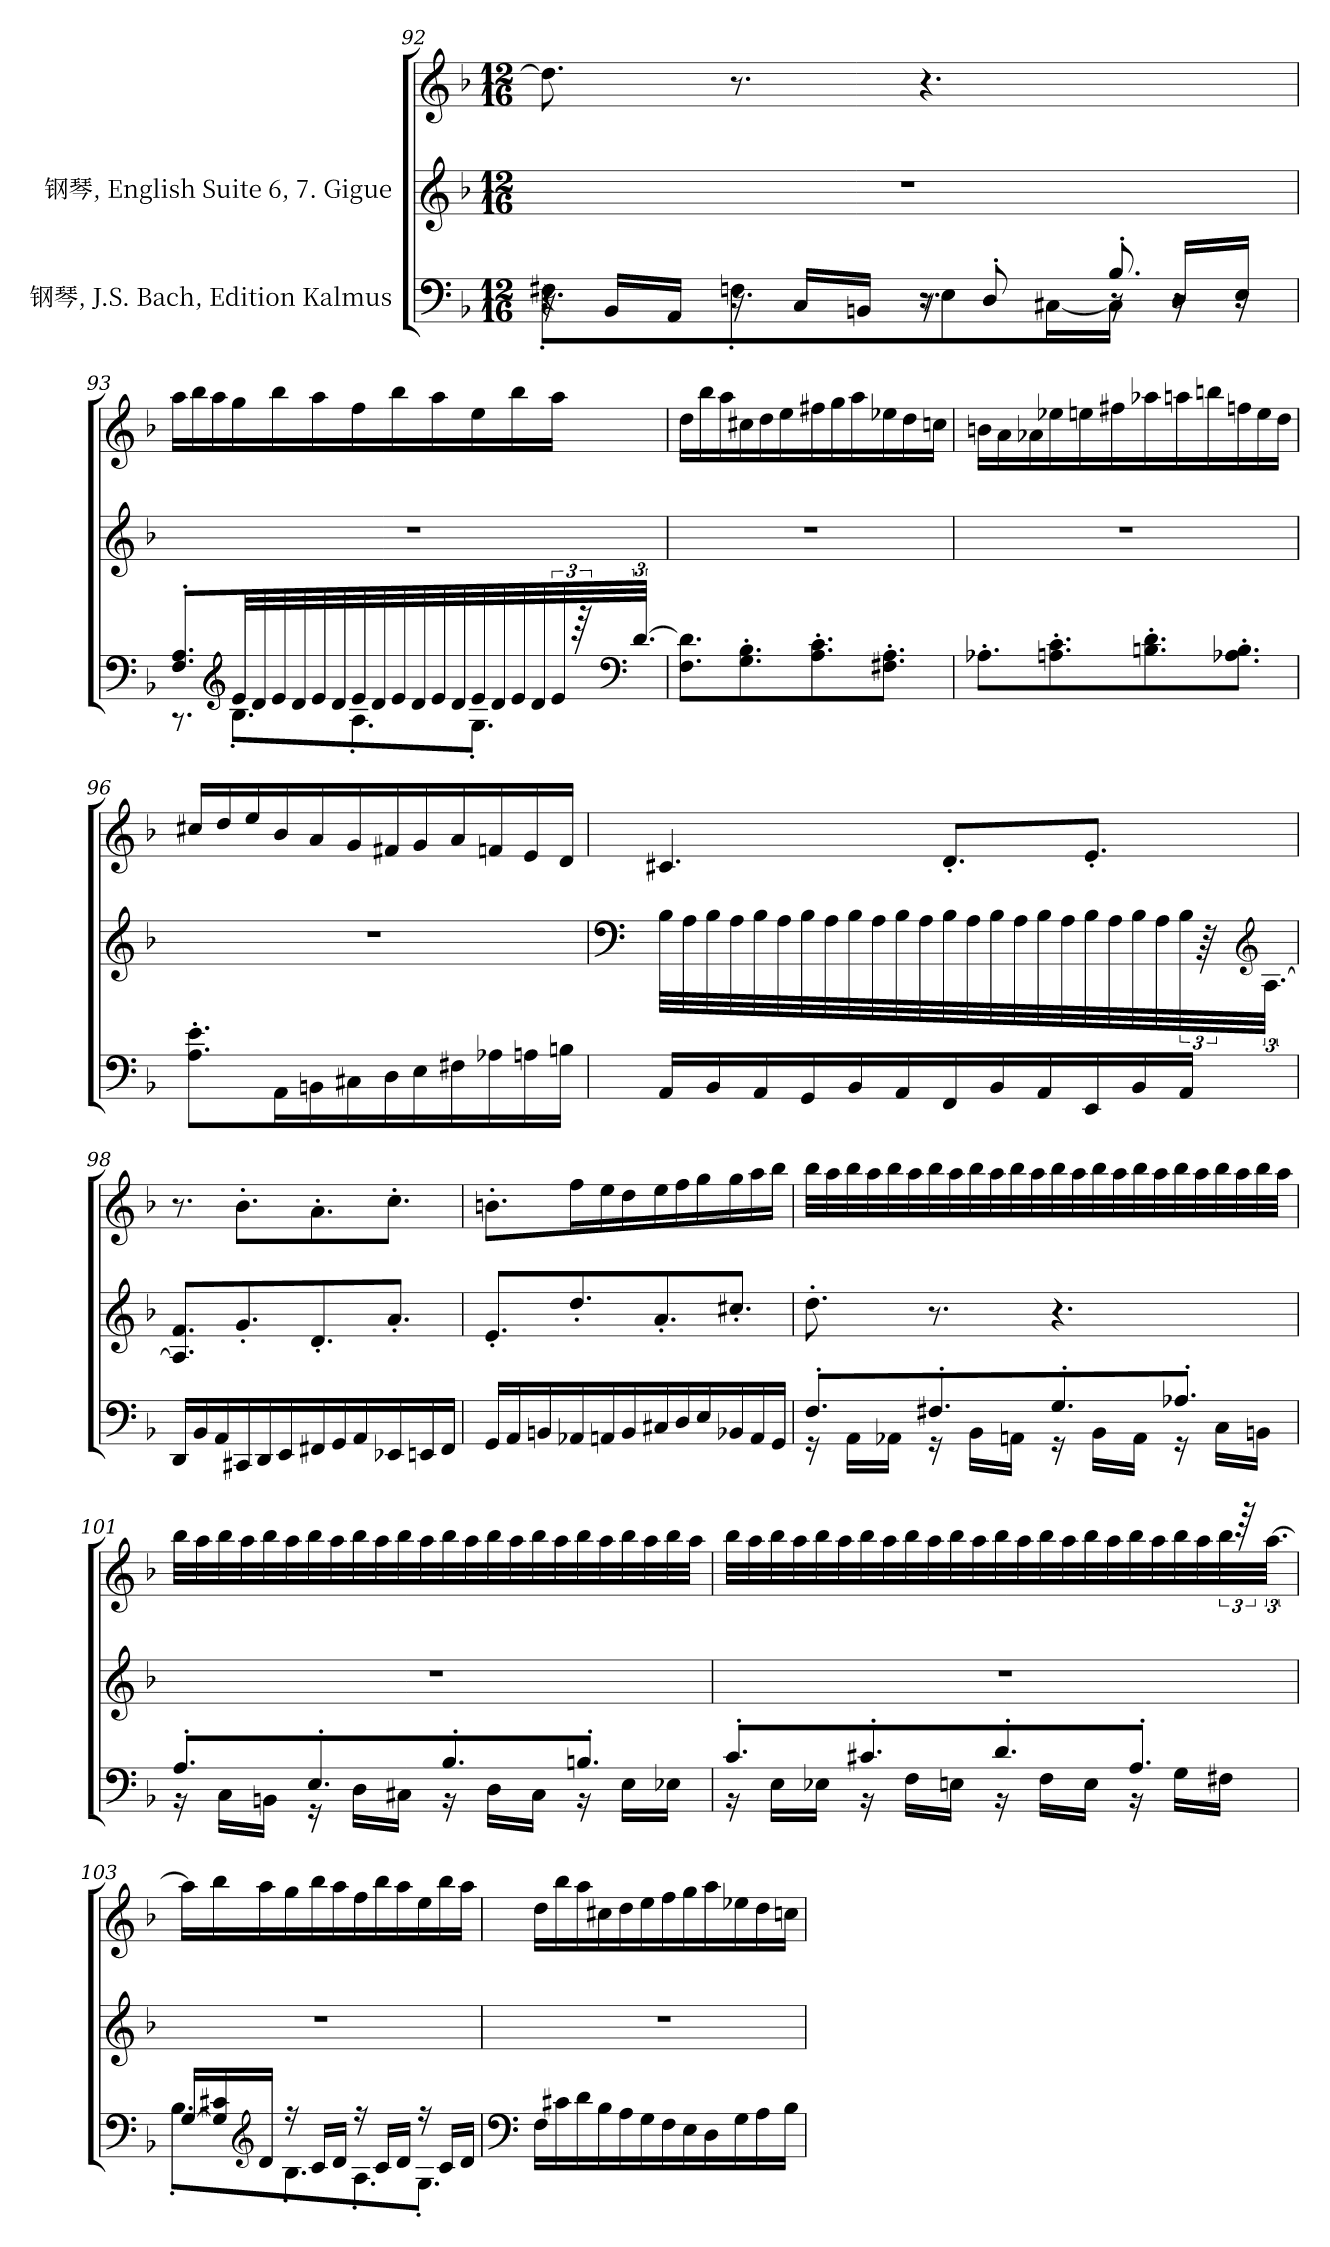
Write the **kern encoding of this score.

**kern	**kern	**kern
*part2	*part1	*part1
*staff3	*staff2	*staff1
*I"钢琴, J.S. Bach, Edition Kalmus	*I"钢琴, English Suite 6, 7. Gigue	*
!!LO:LB:g=z
*clefF4	*clefG2	*clefG2
*k[b-]	*k[b-]	*k[b-]
*M12/16	*M12/16	*M12/16
=92	=92	=92
*^	*	*
*	*^	*	*
4.r	8.F#X'\L	16r	2.r	8.dd\]
.	.	16BB-/LL	.	.
.	.	16AA/JJ	.	.
.	8.Fn'\	16r	.	8.r
.	.	16C/LL	.	.
.	.	16BBn/JJ	.	.
8.r	8E\	16r	.	4.r
.	.	8D'/	.	.
.	[16C#X\L	.	.	.
8.B-'/	16C#\JJ]	16r	.	.
.	16r	16D/LL	.	.
.	16r	16E/JJ	.	.
*	*v	*v	*	*
!!LO:LB:g=z
=93	=93	=93	=93
8.F/' 8.A/'L	8.r	2.r	16aa\LL
.	.	.	16bb-\
.	.	.	16aa\
*clefG2	*	*	*
32e/LL	8.B-'\L	.	16gg\
32d/	.	.	.
32e/	.	.	16bb-\
32d/	.	.	.
32e/	.	.	16aa\
32d/	.	.	.
32e/	8.A'\	.	16ff\
32d/	.	.	.
32e/	.	.	16bb-\
32d/	.	.	.
32e/	.	.	16aa\
32d/	.	.	.
32e/	8.G'\J	.	16ee\
32d/	.	.	.
32e/	.	.	16bb-\
32d/	.	.	.
48e/JJJ	.	.	16aa\JJ
96r	.	.	.
*clefF4	*	*	*
[48.d/	.	.	.
*v	*v	*	*
=94	=94	=94
8.F\ 8.d\]L	2.r	16dd\LL
.	.	16bb-\
.	.	16aa\
8.G\' 8.B-\'	.	16cc#X\
.	.	16dd\
.	.	16ee\
8.A\' 8.c\'	.	16ff#X\
.	.	16gg\
.	.	16aa\
8.F#X\' 8.A\'J	.	16ee-X\
.	.	16dd\
.	.	16ccn\JJ
!!LO:PB:g=z
=95	=95	=95
8.A-X'\L	2.r	16bn\LL
.	.	16a\
.	.	16a-X\
8.An\' 8.c\'	.	16ee-X\
.	.	16een\
.	.	16ff#X\
8.Bn\' 8.d\'	.	16aa-X\
.	.	16aan\
.	.	16bbn\
8.A-X\' 8.B\'J	.	16ffn\
.	.	16ee\
.	.	16dd\JJ
=96	=96	=96
8.A\' 8.e\'L	2.r	16cc#X/LL
.	.	16dd/
.	.	16ee/
16AA\L	.	16b-/
16BBn\	.	16a/
16C#X\	.	16g/
16D\	.	16f#X/
16E\	.	16g/
16F#X\	.	16a/
16A-X\	.	16fn/
16An\	.	16e/
16Bn\JJ	.	16d/JJ
!!LO:LB:g=z
=97	=97	=97
*	*clefF4	*
16AA/LL	32B-\LLL	4.c#X/
.	32A\	.
16BB-/	32B-\	.
.	32A\	.
16AA/	32B-\	.
.	32A\	.
16GG/	32B-\	.
.	32A\	.
16BB-/	32B-\	.
.	32A\	.
16AA/	32B-\	.
.	32A\	.
16FF/	32B-\	8.d'/L
.	32A\	.
16BB-/	32B-\	.
.	32A\	.
16AA/	32B-\	.
.	32A\	.
16EE/	32B-\	8.e'/J
.	32A\	.
16BB-/	32B-\	.
.	32A\	.
16AA/JJ	48B-\JJJ	.
.	96r	.
*	*clefG2	*
.	[48.A/	.
=98	=98	=98
16DD/LL	8.A/] 8.f/L	8.r
16BB-/	.	.
16AA/	.	.
16CC#X/	8.g'/	8.b-'\L
16DD/	.	.
16EE/	.	.
16FF#X/	8.d'/	8.a'\
16GG/	.	.
16AA/	.	.
16EE-X/	8.a'/J	8.cc'\J
16EEn/	.	.
16FF#/JJ	.	.
!!LO:LB:g=z
=99	=99	=99
16GG/LL	8.e'/L	8.bn'\L
16AA/	.	.
16BBn/	.	.
16AA-X/	8.dd'/	16ff\L
16AAn/	.	16ee\
16BB/	.	16dd\
16C#X/	8.a'/	16ee\
16D/	.	16ff\
16E/	.	16gg\
16BB-X/	8.cc#X'/J	16gg\
16AA/	.	16aa\
16GG/JJ	.	16bb-\JJ
!!LO:LB:g=z
=100	=100	=100
*^	*	*
8.F'/L	16r	8.dd'\	32bb-\LLL
.	.	.	32aa\
.	16AA\LL	.	32bb-\
.	.	.	32aa\
.	16AA-X\JJ	.	32bb-\
.	.	.	32aa\
8.F#X'/	16r	8.r	32bb-\
.	.	.	32aa\
.	16BB-\LL	.	32bb-\
.	.	.	32aa\
.	16AAn\JJ	.	32bb-\
.	.	.	32aa\
8.G'/	16r	4.r	32bb-\
.	.	.	32aa\
.	16BB-\LL	.	32bb-\
.	.	.	32aa\
.	16AA\JJ	.	32bb-\
.	.	.	32aa\
8.A-X'/J	16r	.	32bb-\
.	.	.	32aa\
.	16C\LL	.	32bb-\
.	.	.	32aa\
.	16BBn\JJ	.	32bb-\
.	.	.	32aa\JJJ
!!LO:PB:g=z
=101	=101	=101	=101
8.A'/L	16r	2.r	32bb-\LLL
.	.	.	32aa\
.	16C\LL	.	32bb-\
.	.	.	32aa\
.	16BBn\JJ	.	32bb-\
.	.	.	32aa\
8.E'/	16r	.	32bb-\
.	.	.	32aa\
.	16D\LL	.	32bb-\
.	.	.	32aa\
.	16C#X\JJ	.	32bb-\
.	.	.	32aa\
8.B-'/	16r	.	32bb-\
.	.	.	32aa\
.	16D\LL	.	32bb-\
.	.	.	32aa\
.	16C#\JJ	.	32bb-\
.	.	.	32aa\
8.Bn'/J	16r	.	32bb-\
.	.	.	32aa\
.	16E\LL	.	32bb-\
.	.	.	32aa\
.	16E-X\JJ	.	32bb-\
.	.	.	32aa\JJJ
!!LO:LB:g=z
=102	=102	=102	=102
8.c'/L	16r	2.r	32bb-\LLL
.	.	.	32aa\
.	16E\LL	.	32bb-\
.	.	.	32aa\
.	16E-X\JJ	.	32bb-\
.	.	.	32aa\
8.c#X'/	16r	.	32bb-\
.	.	.	32aa\
.	16F\LL	.	32bb-\
.	.	.	32aa\
.	16En\JJ	.	32bb-\
.	.	.	32aa\
8.d'/	16r	.	32bb-\
.	.	.	32aa\
.	16F\LL	.	32bb-\
.	.	.	32aa\
.	16E\JJ	.	32bb-\
.	.	.	32aa\
8.A'/J	16r	.	32bb-\
.	.	.	32aa\
.	16G\LL	.	32bb-\
.	.	.	32aa\
.	16F#X\JJ	.	48bb-\JJJ
.	.	.	96r
.	.	.	[48.aa\
!!LO:LB:g=z
=103	=103	=103	=103
[16G/LL	8.B-'\L	2.r	16aa\LL]
16G/] 16c#X/	.	.	16bb-\
*clefG2	*	*	*
16d/JJ	.	.	16aa\
16r	8.B-'\	.	16gg\
16c#/LL	.	.	16bb-\
16d/JJ	.	.	16aa\
16r	8.A'\	.	16ff\
16c#/LL	.	.	16bb-\
16d/JJ	.	.	16aa\
16r	8.G'\J	.	16ee\
16c#/LL	.	.	16bb-\
16d/JJ	.	.	16aa\JJ
*v	*v	*	*
=104	=104	=104
*clefF4	*	*
16F\LL	2.r	16dd\LL
16c#X\	.	16bb-\
16d\	.	16aa\
16B-\	.	16cc#X\
16A\	.	16dd\
16G\	.	16ee\
16F\	.	16ff\
16E\	.	16gg\
16D\	.	16aa\
16G\	.	16ee-X\
16A\	.	16dd\
16B-\JJ	.	16ccn\JJ
=	=	=
*-	*-	*-
